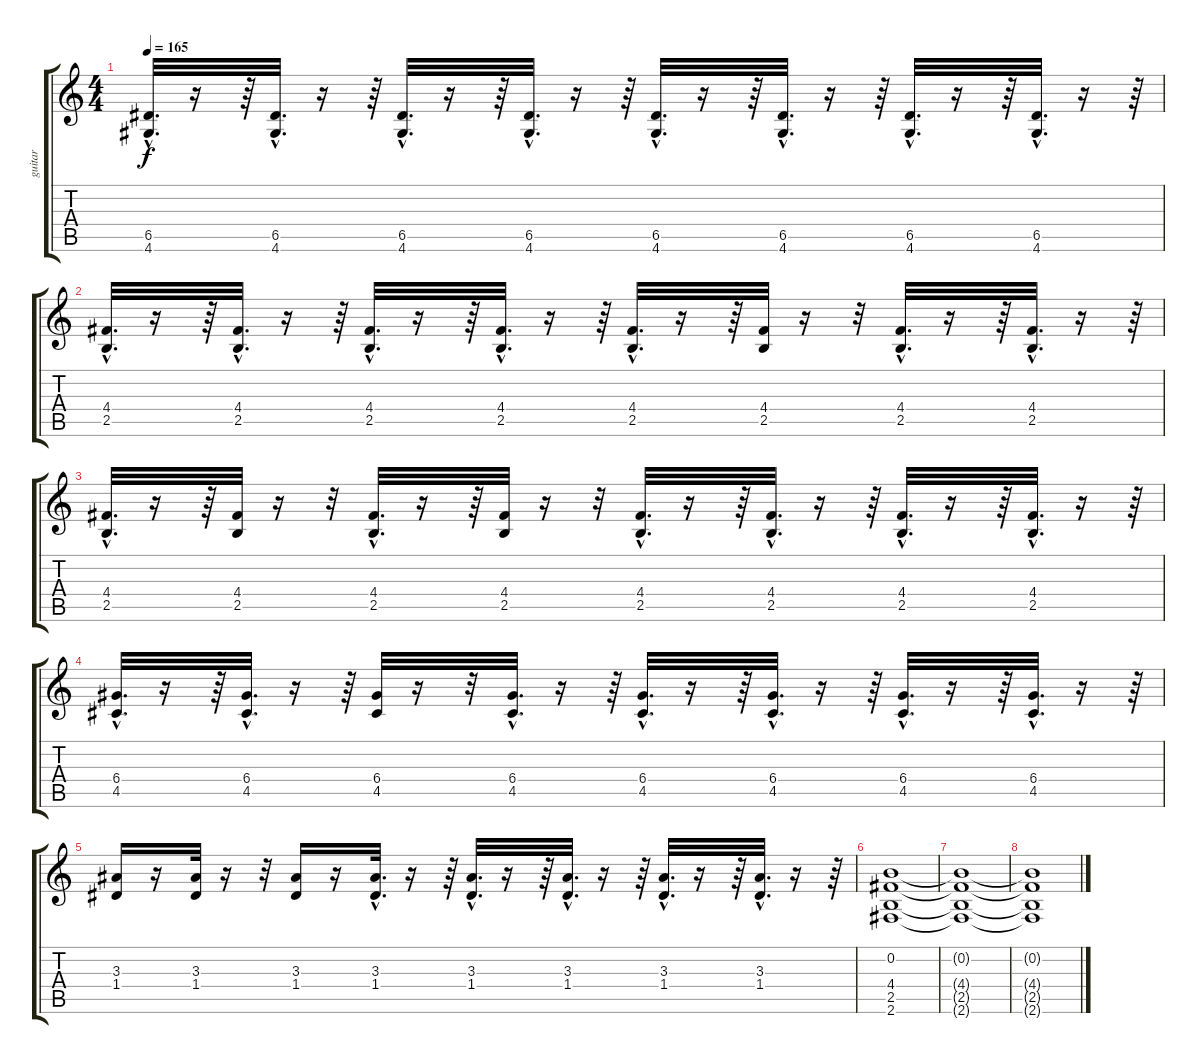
\track ("guitar" "guitar") {instrument overdrivenguitar}
\staff {score tabs}
\tuning (E4 B3 G3 D3 A2 E2) {hide}
\ts (4 4)
\tempo 165
\clef g2
\ks c
(6.5{hac} 4.6{hac}).32{d dy f} r.16 r.64 (6.5{hac} 4.6{hac}).32{d} r.16 r.64 (6.5{hac} 4.6{hac}).32{d} r.16 r.64 (6.5{hac} 4.6{hac}).32{d} r.16 r.64 (6.5{hac} 4.6{hac}).32{d} r.16 r.64 (6.5{hac} 4.6{hac}).32{d} r.16 r.64 (6.5{hac} 4.6{hac}).32{d} r.16 r.64 (6.5{hac} 4.6{hac}).32{d} r.16 r.64 |
(4.4{hac} 2.5{hac}).32{d} r.16 r.64 (4.4{hac} 2.5{hac}).32{d} r.16 r.64 (4.4{hac} 2.5{hac}).32{d} r.16 r.64 (4.4{hac} 2.5{hac}).32{d} r.16 r.64 (4.4{hac} 2.5{hac}).32{d} r.16 r.64 (4.4 2.5).32 r.16 r.32 (4.4{hac} 2.5{hac}).32{d} r.16 r.64 (4.4{hac} 2.5{hac}).32{d} r.16 r.64 |
(4.4{hac} 2.5{hac}).32{d} r.16 r.64 (4.4 2.5).32 r.16 r.32 (4.4{hac} 2.5{hac}).32{d} r.16 r.64 (4.4 2.5).32 r.16 r.32 (4.4{hac} 2.5{hac}).32{d} r.16 r.64 (4.4{hac} 2.5{hac}).32{d} r.16 r.64 (4.4{hac} 2.5{hac}).32{d} r.16 r.64 (4.4{hac} 2.5{hac}).32{d} r.16 r.64 |
(6.4{hac} 4.5{hac}).32{d} r.16 r.64 (6.4{hac} 4.5{hac}).32{d} r.16 r.64 (6.4 4.5).32 r.16 r.32 (6.4{hac} 4.5{hac}).32{d} r.16 r.64 (6.4{hac} 4.5{hac}).32{d} r.16 r.64 (6.4{hac} 4.5{hac}).32{d} r.16 r.64 (6.4{hac} 4.5{hac}).32{d} r.16 r.64 (6.4{hac} 4.5{hac}).32{d} r.16 r.64 |
(3.3 1.4).16 r.16 (3.3 1.4).32 r.16 r.32 (3.3 1.4).16 r.16 (3.3{hac} 1.4{hac}).32{d} r.16 r.64 (3.3{hac} 1.4{hac}).32{d} r.16 r.64 (3.3{hac} 1.4{hac}).32{d} r.16 r.64 (3.3{hac} 1.4{hac}).32{d} r.16 r.64 (3.3{hac} 1.4{hac}).32{d} r.16 r.64 |
(0.2 4.4 2.5 2.6).1 |
(0.2{t} 4.4{t} 2.5{t} 2.6{t}).1 |
(0.2{t} 4.4{t} 2.5{t} 2.6{t}).1
